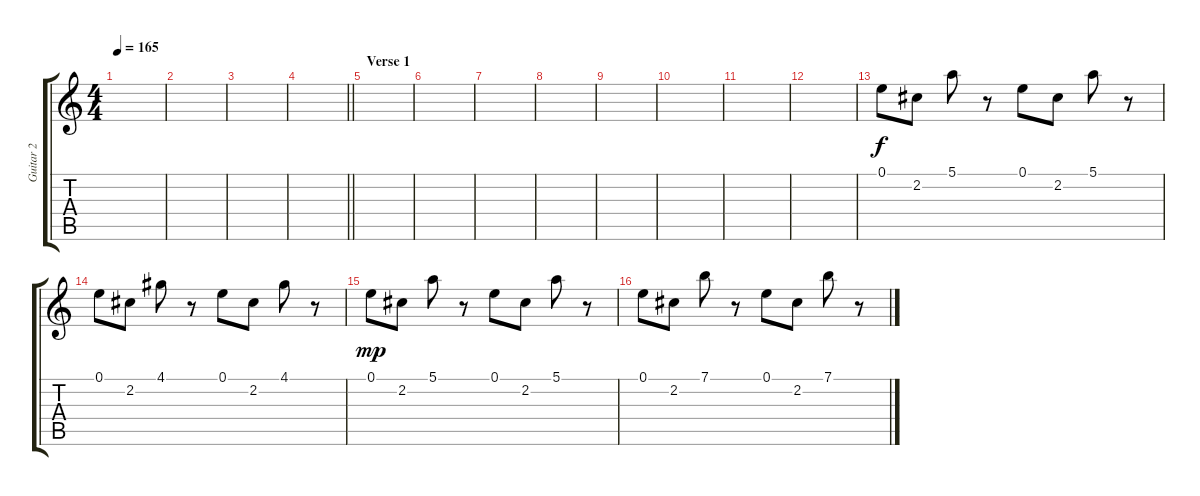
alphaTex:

\track ("Guitar 2" "Guitar 2") {instrument distortionguitar}
\staff {score tabs}
\tuning (E4 B3 G3 D3 A2 E2) {hide}
\ts (4 4)
\tempo 165
\clef g2
\ks c
|
|
|
\barLineRight lightlight
|
\section ("" "Verse 1")
|
|
|
|
|
|
|
|
0.1.8{instrument acousticguitarsteel} 2.2.8 5.1.8 r.8 0.1.8 2.2.8 5.1.8 r.8 |
0.1.8 2.2.8 4.1.8 r.8 0.1.8 2.2.8 4.1.8 r.8 |
0.1.8{dy mp} 2.2.8 5.1.8 r.8 0.1.8 2.2.8 5.1.8 r.8 |
0.1.8 2.2.8 7.1.8 r.8 0.1.8 2.2.8 7.1.8 r.8
